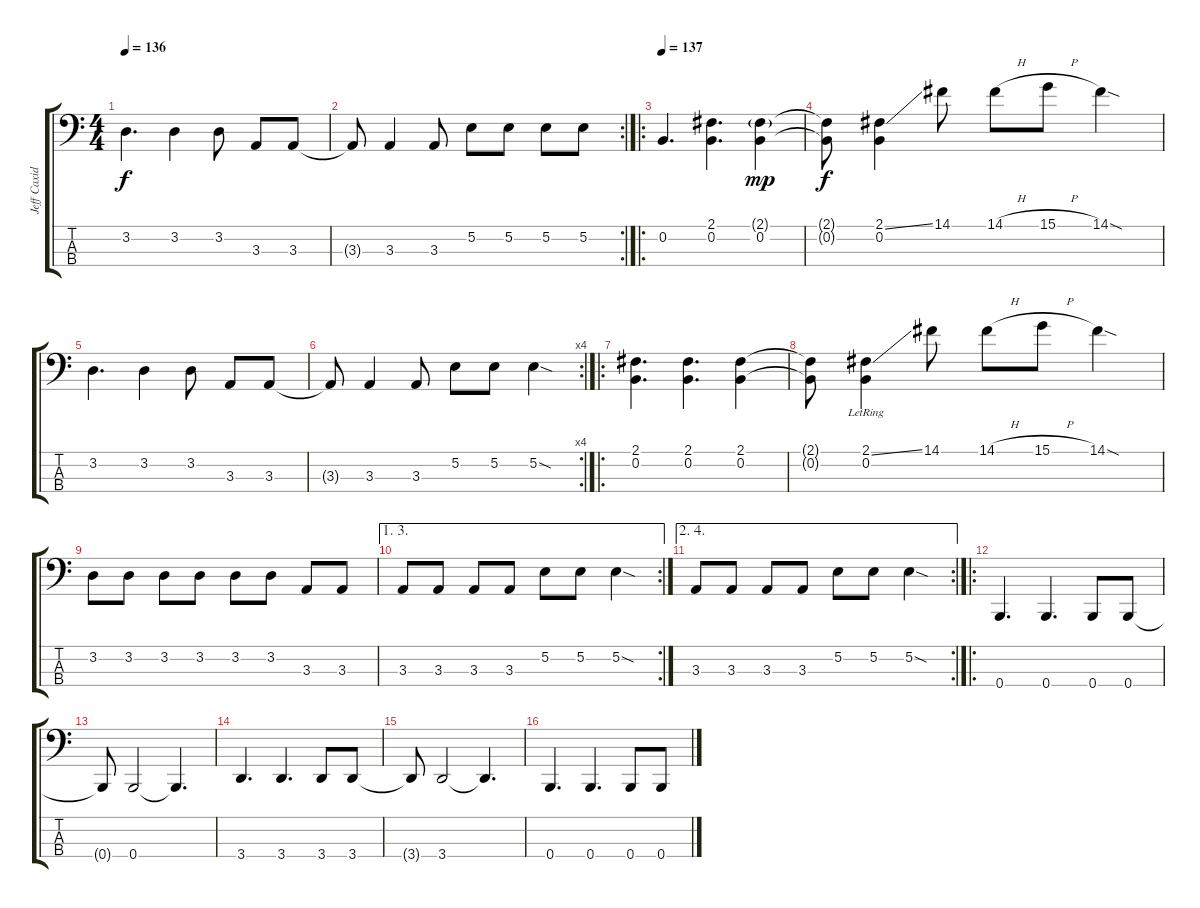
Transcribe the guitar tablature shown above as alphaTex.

\track ("Jeff Caxide" "Jeff Caxid") {instrument electricbassfinger}
\staff {score tabs}
\tuning (E2 B1 Gb1 B0) {hide}
\ts (4 4)
\tempo 136
\clef f4
\ks c
3.2.4{d dy f} 3.2.4 3.2.8 3.3.8 3.3.8 |
\rc 2
3.3{t}.8 3.3.4 3.3.8 5.2.8 5.2.8 5.2.8 5.2.8 |
\ro
\tempo 137
0.2.4{d} (2.1 0.2).4{d} (2.1{g} 0.2).4{dy mp} |
(2.1{t} 0.2{t}).8{dy f} (2.1{ss} 0.2).4 14.1.8 14.1{h}.8 15.1{h}.8 14.1{sod}.4 |
3.2.4{d} 3.2.4 3.2.8 3.3.8 3.3.8 |
\rc 4
3.3{t}.8 3.3.4 3.3.8 5.2.8 5.2.8 5.2{sod}.4 |
\ro
(2.1 0.2).4{d} (2.1 0.2).4{d} (2.1 0.2).4 |
(2.1{t} 0.2{t}).8 (2.1{ss} 0.2{lr}).4 14.1.8 14.1{h}.8 15.1{h}.8 14.1{sod}.4 |
3.2.8 3.2.8 3.2.8 3.2.8 3.2.8 3.2.8 3.3.8 3.3.8 |
\ae (1 3)
\rc 2
3.3.8 3.3.8 3.3.8 3.3.8 5.2.8 5.2.8 5.2{sod}.4 |
\ae (2 4)
\rc 2
3.3.8 3.3.8 3.3.8 3.3.8 5.2.8 5.2.8 5.2{sod}.4 |
\ro
0.4.4{d} 0.4.4{d} 0.4.8 0.4.8 |
0.4{t}.8 0.4.2 0.4{t}.4{d} |
3.4.4{d} 3.4.4{d} 3.4.8 3.4.8 |
3.4{t}.8 3.4.2 3.4{t}.4{d} |
0.4.4{d} 0.4.4{d} 0.4.8 0.4.8
